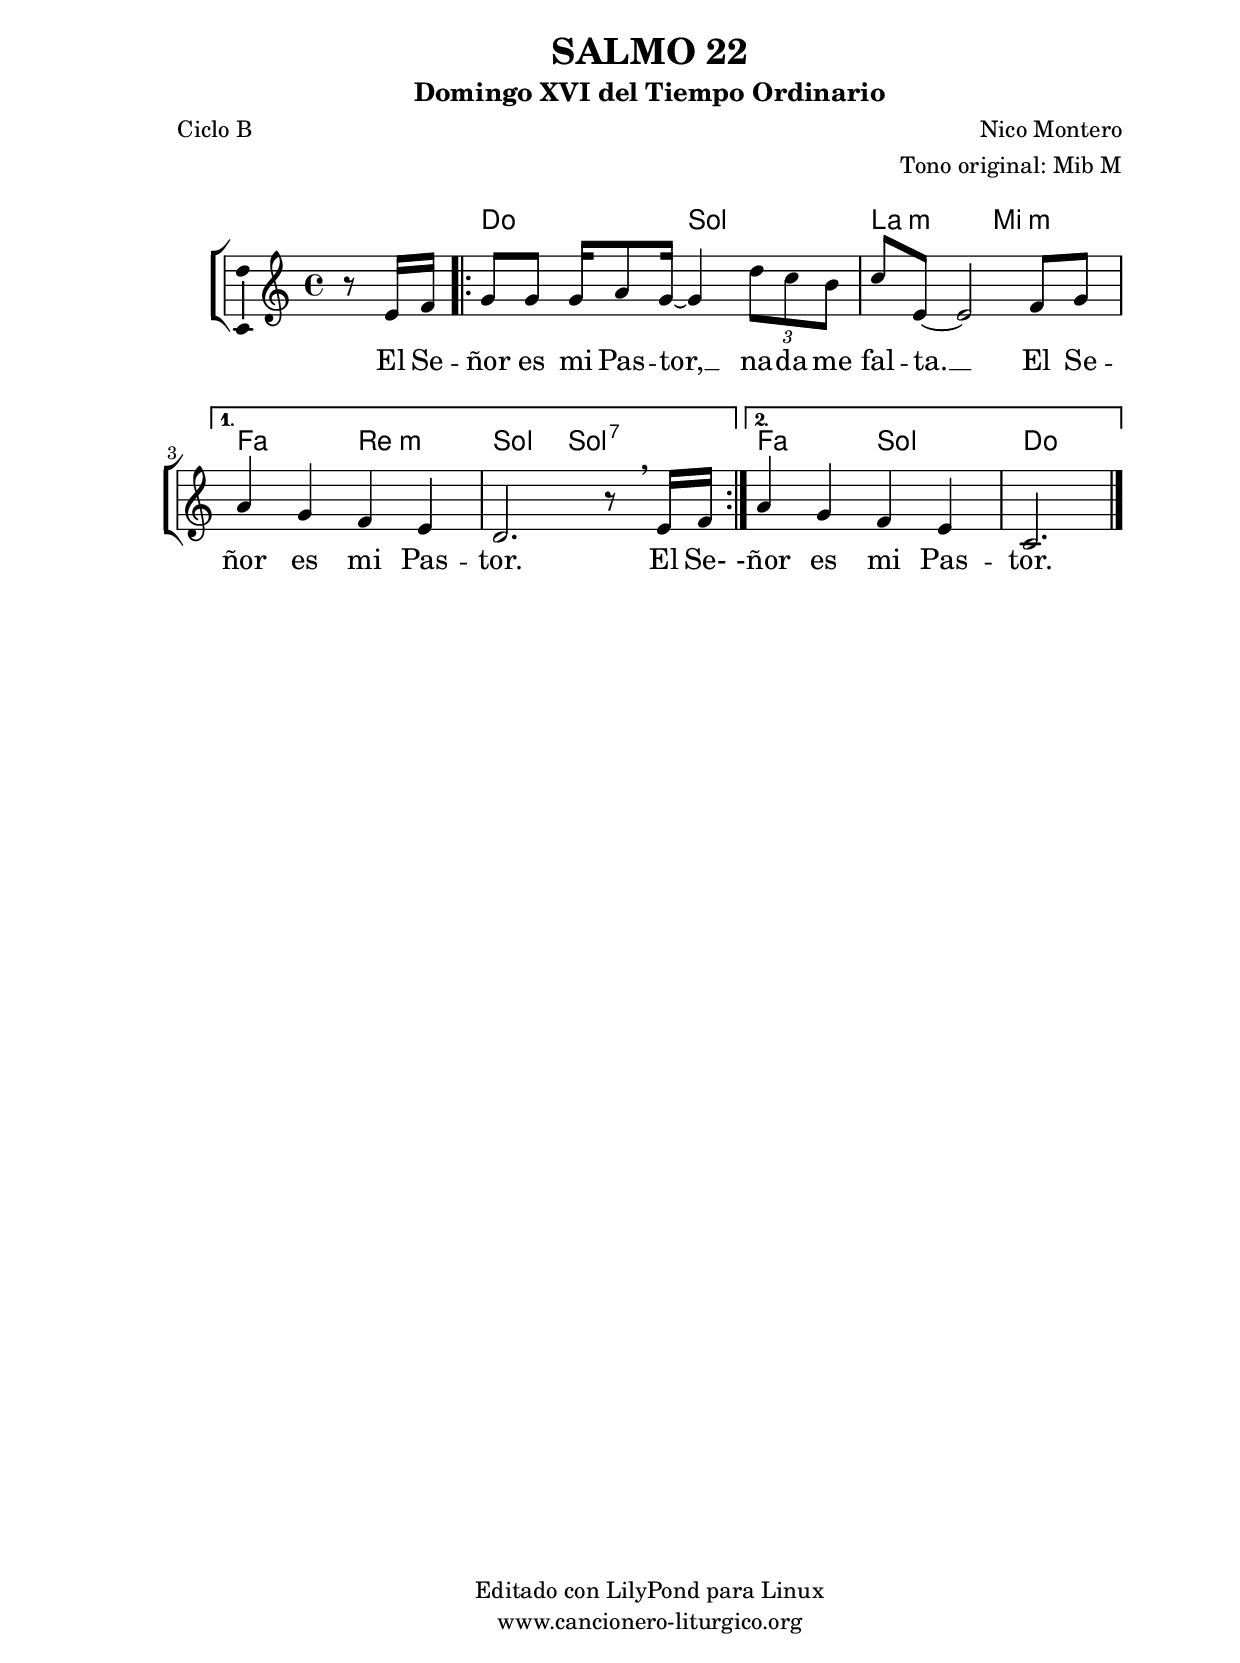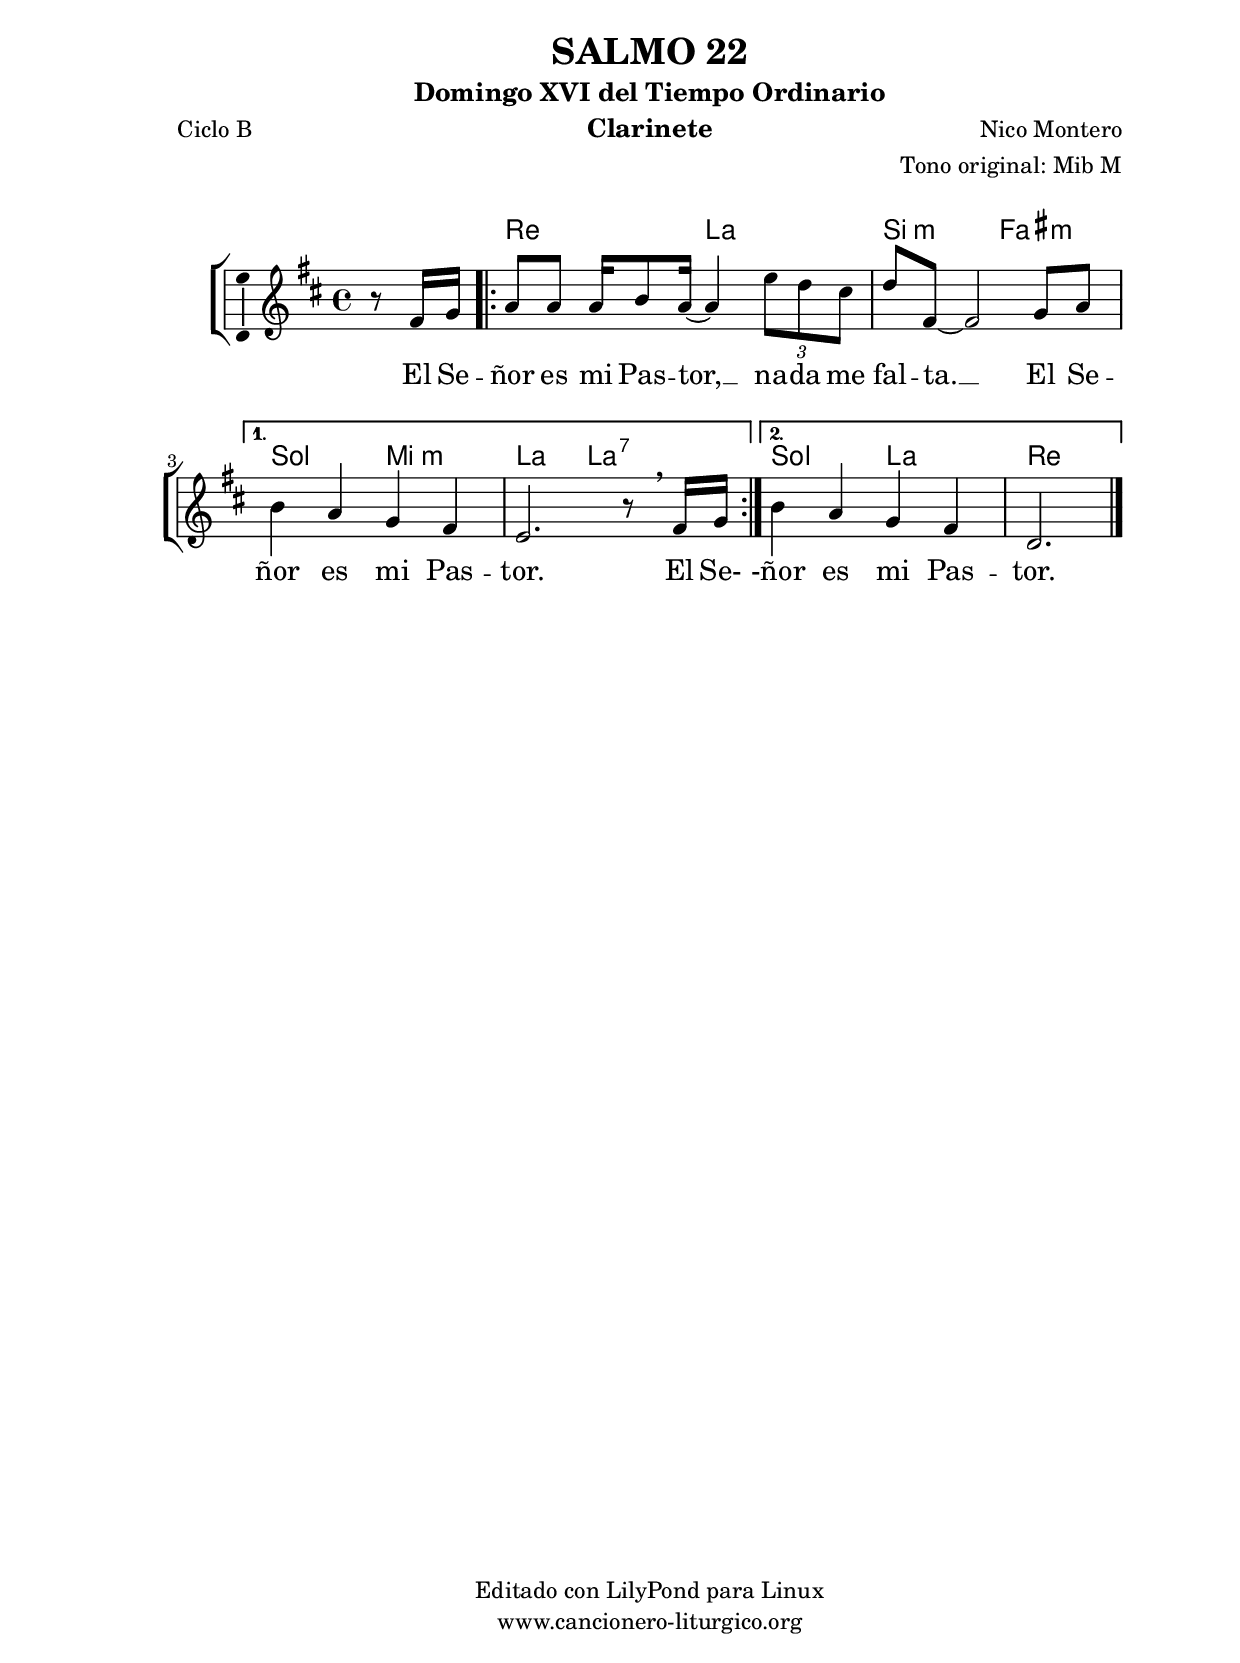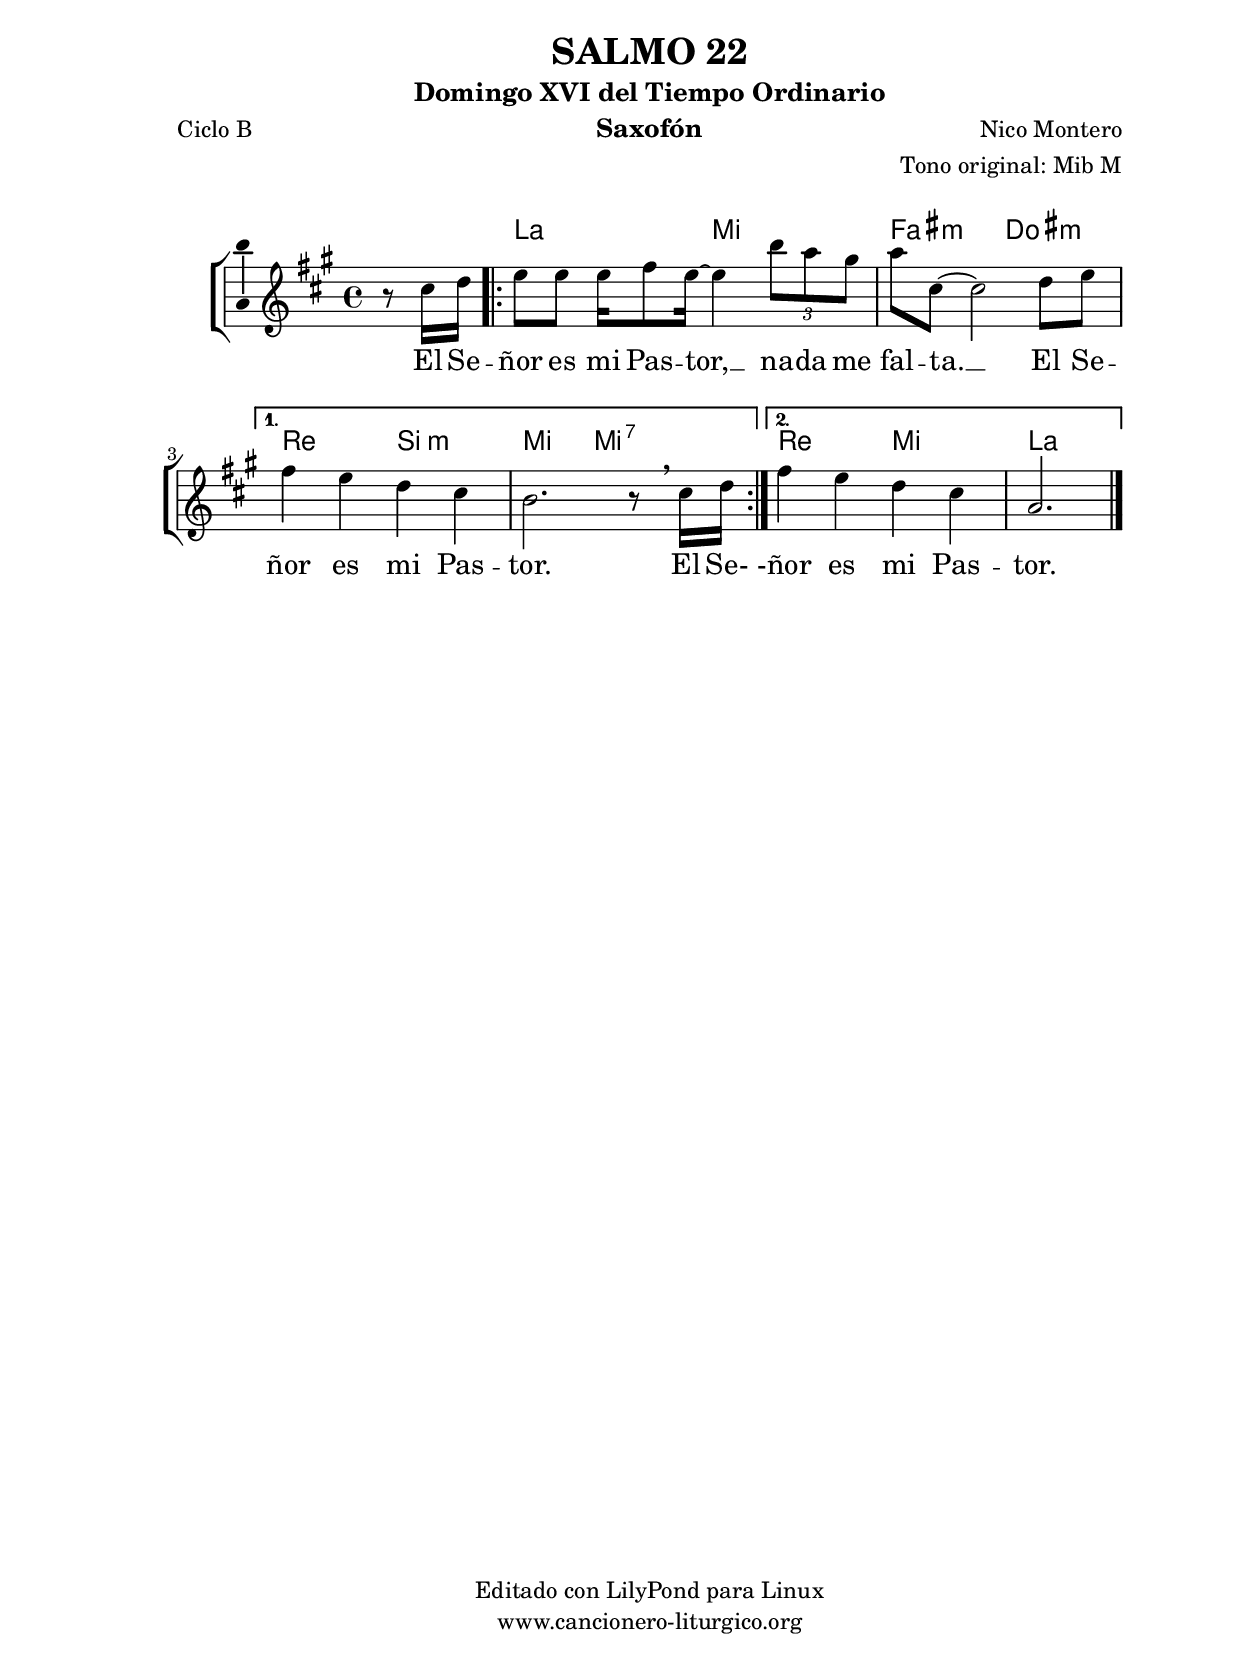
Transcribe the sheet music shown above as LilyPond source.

%
%para convertir .midi en .wav:
%timidity filename.midi -Ow -o finename.wav
%
%
%Para convertir de .wav a .mp3:
%lame -h -m j filename.wav
%
%
%para escuchar el midi:
%timidity nombrefichero.midi
%


%versión de lilypond para la que se ha escrito esta partitura:
\version "2.16.0"

	%Tamaño papel
	#(set-default-paper-size "a4")
	%Tamaño partitura
	#(set-global-staff-size 20)
	%No responde al pulsar sobre una nota
	#(ly:set-option 'point-and-click #f)

%parámetros del encabezamiento:
\header {
	title = "SALMO 22"
	subtitle = "Domingo XVI del Tiempo Ordinario"
	composer = "Nico Montero"
	poet = "Ciclo B"
	meter = ""
	arranger = "Tono original: Mib M"
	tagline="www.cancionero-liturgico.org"
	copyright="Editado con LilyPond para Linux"
	tiempo = "Ordinario"
	usos = "Salmo"
	letra = "El Señor es mi pastor, nada me falta. El Señor es mi pastor."
	}

%parámetros asociados al papel:
\paper  {
	oddHeaderMarkup = \markup {\fill-line { \on-the-fly #not-first-page \fromproperty #'header:title \on-the-fly #not-first-page \fromproperty #'header:composer }}
	evenHeaderMarkup = \markup {\fill-line { \fromproperty #'header:composer \fromproperty #'header:title }}
	#(set-paper-size "a4")
	print-page-number = ##f
	first-page-number = 1
	print-first-page-number = ##f
%	head-separation = 3.0 \cm
	top-margin = 2.0 \cm
	bottom-margin = 0.5\cm
%%%	bottom-margin = -1.0\cm
	left-margin = 3.0 \cm
	line-width = 16.0 \cm 
	indent = 8\mm
	interscoreline = 2.\mm
	between-system-space = 15\mm
%	para que las partituras no llenen la hoja:
	ragged-bottom = ##t
%	idem para la última hoja:
	ragged-last-bottom = ##f
%	para que las partituras llenen el ancho del papel:
	ragged-last = ##f
	after-title-space = 2.5 \cm
%page-count=1
%system-count=1

	%Flexible Vertical Spacing
%	markup-markup-spacing =
%	#'((basic-distance . 15) (minimum-distance . 15) (padding . 3))
	markup-system-spacing =
	#'((basic-distance . 15) (minimum-distance . 15) (padding . 3))
	system-system-spacing =
	#'((basic-distance . 15) (minimum-distance . 15) (padding . 3))
	score-system-spacing =
	#'((basic-distance . 15) (minimum-distance . 15) (padding . 5))
%	top-system-spacing = % header
%	#'((basic-distance . 8) (minimum-distance . 0) (padding . 3))
%	top-markup-spacing =
%	#'((basic-distance . 20) (minimum-distance . 20) (padding . 3))
	last-bottom-spacing = % footer
	#'((basic-distance . 5) (minimum-distance . 5) (padding . 3))
%	score-markup-spacing =
%	#'((basic-distance . 16) (minimum-distance . 13) (padding . 3))

	}


%parámetros que afectan a toda la partitura:
global =  {
	%clave de sol (G):
	\clef G
	%armadura:
	\transpose ees c
	\key ees \major
	\tempo 4=74
	\set Score.tempoHideNote = ##t
	}


acordes = {
	\italianChords
	\chordmode {
	\transpose ees c
{

s4
\repeat volta 2 {
ees2 bes c:m g:m
}
\alternative {
{
aes2 f:m bes bes:7
}
{
aes2 bes ees2. %%%s4
}
}

	}
	}
}


melodia = 
	\transpose ees c
{
	\relative c''{

\time 4/4

\partial4
r8 g16 aes
\repeat volta 2 {
%%%%%%%%%%%%%%%bes8 bes bes16 c8 bes16~bes4 f'16 ees8 d16
bes8 bes bes16 c8 bes16~bes4 \tuplet3/2{f'8 ees d}
ees8 g,~g2 aes8 bes
}
\alternative {
{
c4 bes aes g
f2. r8 \breathe g16 aes
}
{
c4 bes aes g
ees2. %%%s4
}
}

	\bar "|."
	}
	}


texto = \lyricmode {
El Se -- ñor es mi Pas -- tor, __ na -- da me fal -- ta. __
El Se -- ñor es mi Pas -- tor.
El Se-
-ñor es mi Pas -- tor.
	}


acordesStaff = \context ChordNames = acordesStaff <<
	\set chordChanges = ##t
	\acordes
	>>


vozStaff = \context Voice = vozStaff
\with {\consists "Ambitus_engraver"}
<<
%	\set Staff.instrumentName = ""
%	\set Staff.shortInstrumentName = ""
%	\set Staff.midiInstrument = #"clarinet"
%	\set Staff.midiInstrument = #"cello"
%	\set Staff.midiInstrument = #"flute"
	\set Staff.midiInstrument = #"electric guitar (jazz)"
%	\set Staff.midiInstrument = #"english horn"
%	\set Staff.midiInstrument = #"violin"
%	\set Staff.midiInstrument = #"glockenspiel"
	\set Staff.midiMinimumVolume = #0.7
	\set Staff.midiMaximumVolume = #0.9
	\global
	\melodia
	>>


textoStaff = \context Lyrics = textoStaff <<
	\lyricsto vozStaff \texto
	>>

\book {
	\score {
		\context ChoirStaff {
			\override StaffGroup.SystemStartBracket #'collapse-height = #1
			\override Score.SystemStartBar #'collapse-height = #1
			<<
			\acordesStaff
			\vozStaff
			\textoStaff
			>>
			}
		\layout {
	    		\context {
				\Lyrics
				\override LyricText #'font-size = #2
				}
	   		 \context {
				\Score
				%fontSize = #3
				\override StaffSymbol #'staff-space = #(magstep +3)
				%\override Beam #'thickness = #0.55
				%\override SpacingSpanner #'spacing-increment = #1.0
				%\override Slur #'height-limit = #1.5
				}
			}
		}
	\score {
		\unfoldRepeats
		\context ChoirStaff {
			<<
			\acordesStaff
			\vozStaff
			>>
			}
		\midi {
	  		\context {
	  			\Score
				tempoWholesPerMinute = #(ly:make-moment 70 4)
				}
			}
		}
	}

%Partitura para clarinete
#(define output-suffix "C")
\book {
	\header{
		instrument = "Clarinete"
		}
	\score {
		\context ChoirStaff {
			\override StaffGroup.SystemStartBracket #'collapse-height = #1
			\override Score.SystemStartBar #'collapse-height = #1
\transpose c d
			<<
			\acordesStaff
			\vozStaff
			\textoStaff
			>>
			}
		\layout {
	    		\context {
				\Lyrics
				\override LyricText #'font-size = #2
				}
	   		 \context {
				\Score
				%fontSize = #3
				\override StaffSymbol #'staff-space = #(magstep +3)
				%\override Beam #'thickness = #0.55
				%\override SpacingSpanner #'spacing-increment = #1.0
				%\override Slur #'height-limit = #1.5
				}
			}
		}
	}

%Partitura para saxofón
#(define output-suffix "S")
\book {
	\header{
		instrument = "Saxofón"
		}
	\score {
		\context ChoirStaff {
			\override StaffGroup.SystemStartBracket #'collapse-height = #1
			\override Score.SystemStartBar #'collapse-height = #1
\transpose c a
			<<
			\acordesStaff
			\vozStaff
			\textoStaff
			>>
			}
		\layout {
	    		\context {
				\Lyrics
				\override LyricText #'font-size = #2
				}
	   		 \context {
				\Score
				%fontSize = #3
				\override StaffSymbol #'staff-space = #(magstep +3)
				%\override Beam #'thickness = #0.55
				%\override SpacingSpanner #'spacing-increment = #1.0
				%\override Slur #'height-limit = #1.5
				}
			}
		}
	}

